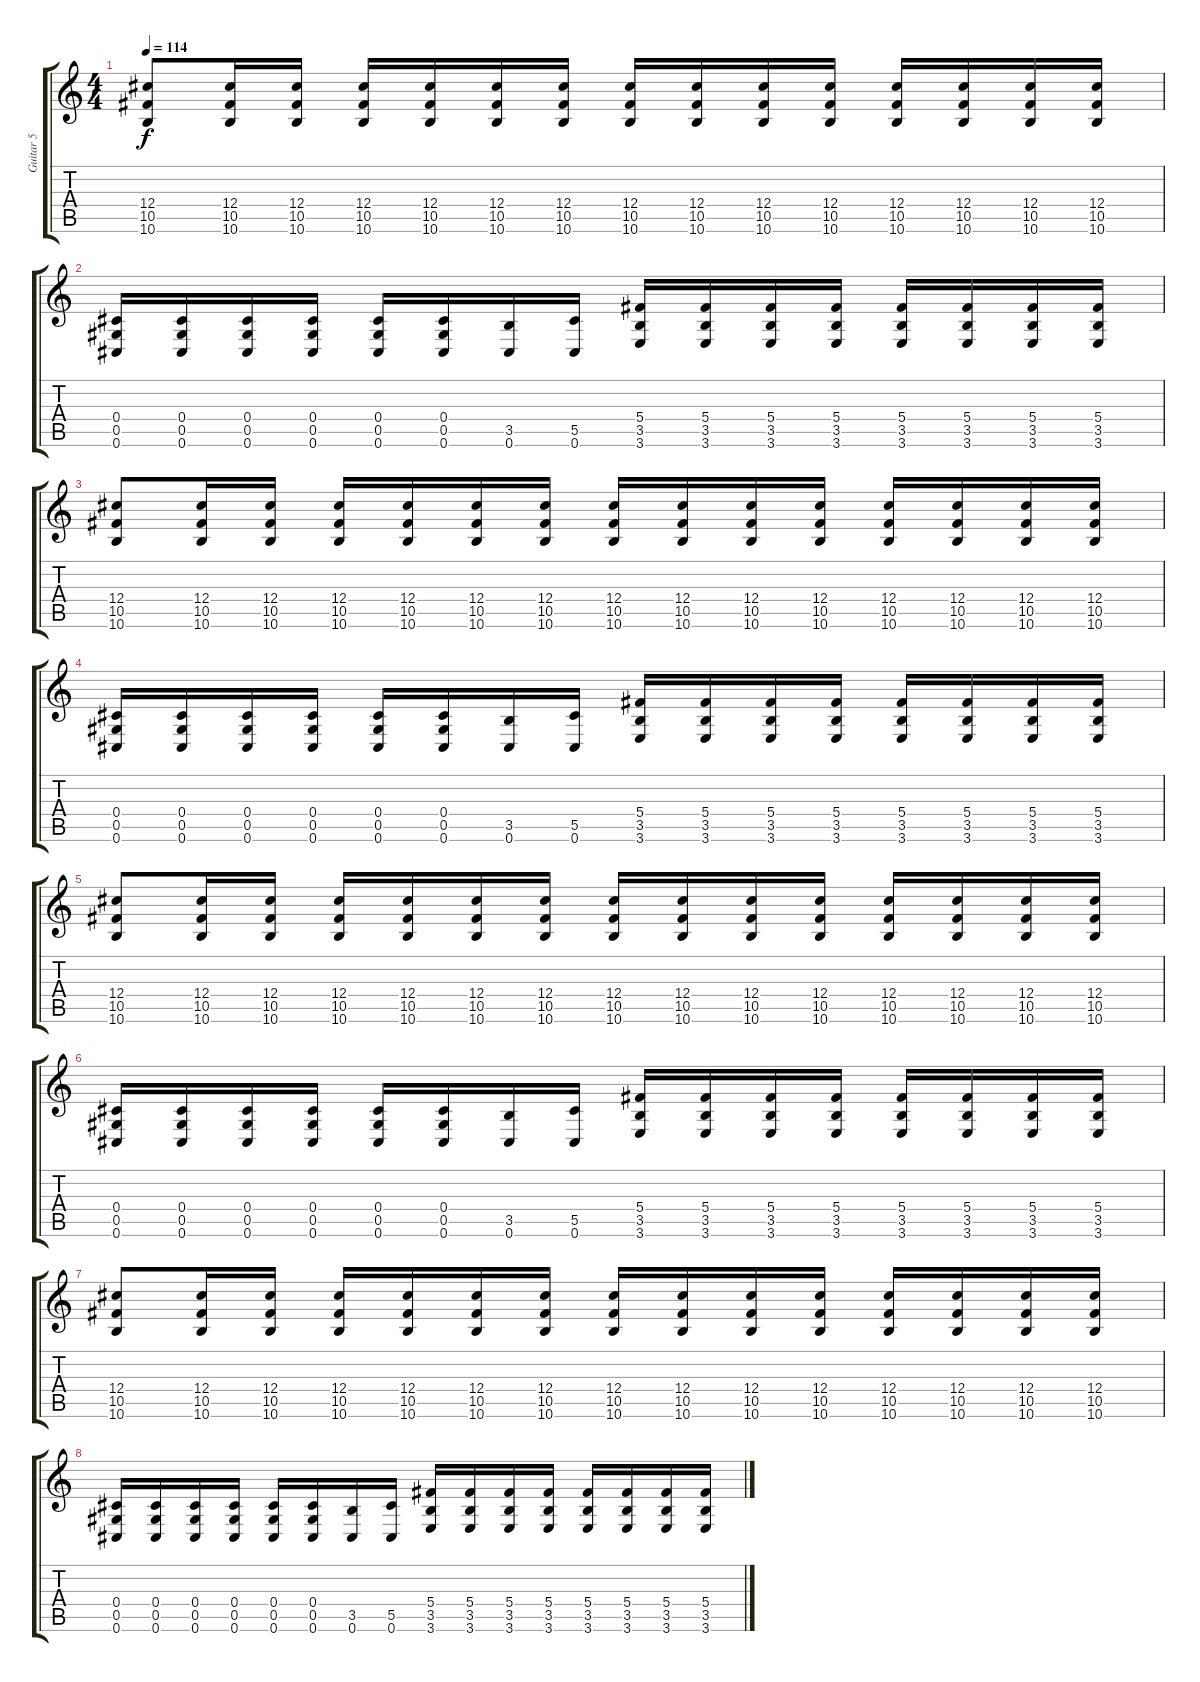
\track ("Guitar 5" "Guitar 5") {instrument overdrivenguitar}
\staff {score tabs}
\tuning (Eb4 Bb3 Gb3 Db3 Ab2 Db2) {hide}
\ts (4 4)
\tempo 114
\clef g2
\ks c
(12.4 10.5 10.6).8{dy f} (12.4 10.5 10.6).16 (12.4 10.5 10.6).16 (12.4 10.5 10.6).16 (12.4 10.5 10.6).16 (12.4 10.5 10.6).16 (12.4 10.5 10.6).16 (12.4 10.5 10.6).16 (12.4 10.5 10.6).16 (12.4 10.5 10.6).16 (12.4 10.5 10.6).16 (12.4 10.5 10.6).16 (12.4 10.5 10.6).16 (12.4 10.5 10.6).16 (12.4 10.5 10.6).16 |
(0.4 0.5 0.6).16 (0.4 0.5 0.6).16 (0.4 0.5 0.6).16 (0.4 0.5 0.6).16 (0.4 0.5 0.6).16 (0.4 0.5 0.6).16 (3.5 0.6).16 (5.5 0.6).16 (5.4 3.5 3.6).16 (5.4 3.5 3.6).16 (5.4 3.5 3.6).16 (5.4 3.5 3.6).16 (5.4 3.5 3.6).16 (5.4 3.5 3.6).16 (5.4 3.5 3.6).16 (5.4 3.5 3.6).16 |
(12.4 10.5 10.6).8 (12.4 10.5 10.6).16 (12.4 10.5 10.6).16 (12.4 10.5 10.6).16 (12.4 10.5 10.6).16 (12.4 10.5 10.6).16 (12.4 10.5 10.6).16 (12.4 10.5 10.6).16 (12.4 10.5 10.6).16 (12.4 10.5 10.6).16 (12.4 10.5 10.6).16 (12.4 10.5 10.6).16 (12.4 10.5 10.6).16 (12.4 10.5 10.6).16 (12.4 10.5 10.6).16 |
(0.4 0.5 0.6).16 (0.4 0.5 0.6).16 (0.4 0.5 0.6).16 (0.4 0.5 0.6).16 (0.4 0.5 0.6).16 (0.4 0.5 0.6).16 (3.5 0.6).16 (5.5 0.6).16 (5.4 3.5 3.6).16 (5.4 3.5 3.6).16 (5.4 3.5 3.6).16 (5.4 3.5 3.6).16 (5.4 3.5 3.6).16 (5.4 3.5 3.6).16 (5.4 3.5 3.6).16 (5.4 3.5 3.6).16 |
(12.4 10.5 10.6).8 (12.4 10.5 10.6).16 (12.4 10.5 10.6).16 (12.4 10.5 10.6).16 (12.4 10.5 10.6).16 (12.4 10.5 10.6).16 (12.4 10.5 10.6).16 (12.4 10.5 10.6).16 (12.4 10.5 10.6).16 (12.4 10.5 10.6).16 (12.4 10.5 10.6).16 (12.4 10.5 10.6).16 (12.4 10.5 10.6).16 (12.4 10.5 10.6).16 (12.4 10.5 10.6).16 |
(0.4 0.5 0.6).16 (0.4 0.5 0.6).16 (0.4 0.5 0.6).16 (0.4 0.5 0.6).16 (0.4 0.5 0.6).16 (0.4 0.5 0.6).16 (3.5 0.6).16 (5.5 0.6).16 (5.4 3.5 3.6).16 (5.4 3.5 3.6).16 (5.4 3.5 3.6).16 (5.4 3.5 3.6).16 (5.4 3.5 3.6).16 (5.4 3.5 3.6).16 (5.4 3.5 3.6).16 (5.4 3.5 3.6).16 |
(12.4 10.5 10.6).8 (12.4 10.5 10.6).16 (12.4 10.5 10.6).16 (12.4 10.5 10.6).16 (12.4 10.5 10.6).16 (12.4 10.5 10.6).16 (12.4 10.5 10.6).16 (12.4 10.5 10.6).16 (12.4 10.5 10.6).16 (12.4 10.5 10.6).16 (12.4 10.5 10.6).16 (12.4 10.5 10.6).16 (12.4 10.5 10.6).16 (12.4 10.5 10.6).16 (12.4 10.5 10.6).16 |
(0.4 0.5 0.6).16 (0.4 0.5 0.6).16 (0.4 0.5 0.6).16 (0.4 0.5 0.6).16 (0.4 0.5 0.6).16 (0.4 0.5 0.6).16 (3.5 0.6).16 (5.5 0.6).16 (5.4 3.5 3.6).16 (5.4 3.5 3.6).16 (5.4 3.5 3.6).16 (5.4 3.5 3.6).16 (5.4 3.5 3.6).16 (5.4 3.5 3.6).16 (5.4 3.5 3.6).16 (5.4 3.5 3.6).16
